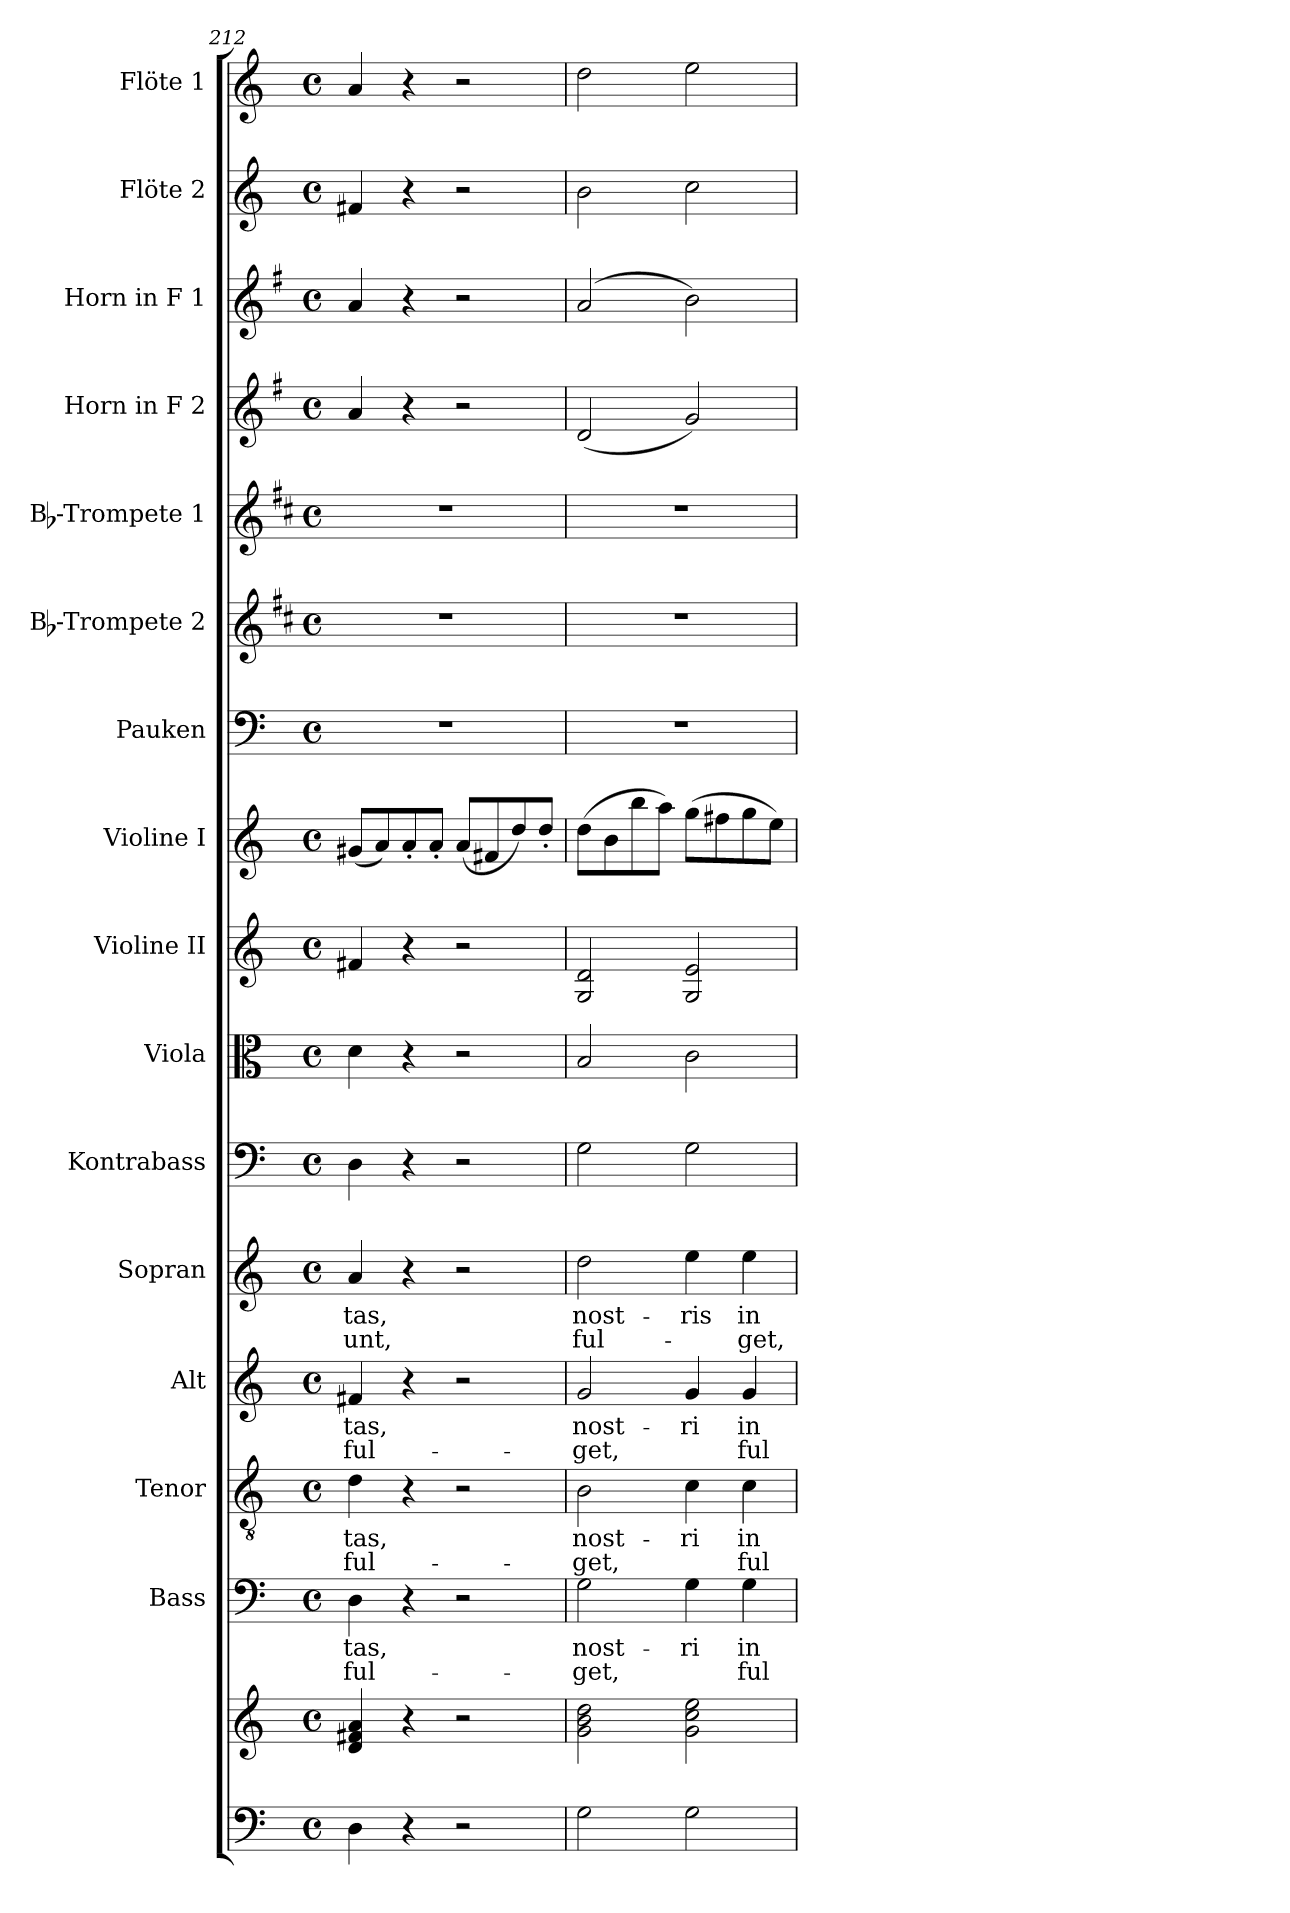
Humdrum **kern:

**kern	**kern	**kern	**text	**text	**kern	**text	**text	**kern	**text	**text	**kern	**text	**text	**kern	**kern	**kern	**kern	**kern	**kern	**kern	**kern	**kern	**kern	**kern
*part16	*part16	*part15	*part15	*part15	*part14	*part14	*part14	*part13	*part13	*part13	*part12	*part12	*part12	*part11	*part10	*part9	*part8	*part7	*part6	*part5	*part4	*part3	*part2	*part1
*staff17	*staff16	*staff15	*staff15	*staff15	*staff14	*staff14	*staff14	*staff13	*staff13	*staff13	*staff12	*staff12	*staff12	*staff11	*staff10	*staff9	*staff8	*staff7	*staff6	*staff5	*staff4	*staff3	*staff2	*staff1
*	*	*I"Bass	*	*	*I"Tenor	*	*	*I"Alt	*	*	*I"Sopran	*	*	*I"Kontrabass	*I"Viola	*I"Violine II	*I"Violine I	*I"Pauken	*I"Bb-Trompete 2	*I"Bb-Trompete 1	*I"Horn in F 2	*I"Horn in F 1	*I"Flöte 2	*I"Flöte 1
*	*	*I'B.	*	*	*I'T.	*	*	*I'A.	*	*	*I'S.	*	*	*I'Kb.	*I'Vla.	*I'Vl. II	*I'Vl. I	*I'Pk.	*I'Bb Trp. 2	*I'Bb Trp. 1	*	*	*I'Fl. 2	*I'Fl. 1
*clefF4	*clefG2	*clefF4	*	*	*clefGv2	*	*	*clefG2	*	*	*clefG2	*	*	*clefF4	*clefC3	*clefG2	*clefG2	*clefF4	*clefG2	*clefG2	*clefG2	*clefG2	*clefG2	*clefG2
*	*	*	*	*	*	*	*	*	*	*	*	*	*	*ITrd7c12	*	*	*	*	*ITrd1c2	*ITrd1c2	*ITrd4c7	*ITrd4c7	*	*
*k[]	*k[]	*k[]	*	*	*k[]	*	*	*k[]	*	*	*k[]	*	*	*k[]	*k[]	*k[]	*k[]	*k[]	*k[]	*k[]	*k[]	*k[]	*k[]	*k[]
*C:	*C:	*C:	*	*	*C:	*	*	*C:	*	*	*C:	*	*	*C:	*C:	*C:	*C:	*C:	*C:	*C:	*C:	*C:	*C:	*C:
*M4/4	*M4/4	*M4/4	*	*	*M4/4	*	*	*M4/4	*	*	*M4/4	*	*	*M4/4	*M4/4	*M4/4	*M4/4	*M4/4	*M4/4	*M4/4	*M4/4	*M4/4	*M4/4	*M4/4
*met(c)	*met(c)	*met(c)	*	*	*met(c)	*	*	*met(c)	*	*	*met(c)	*	*	*met(c)	*met(c)	*met(c)	*met(c)	*met(c)	*met(c)	*met(c)	*met(c)	*met(c)	*met(c)	*met(c)
=212	=212	=212	=212	=212	=212	=212	=212	=212	=212	=212	=212	=212	=212	=212	=212	=212	=212	=212	=212	=212	=212	=212	=212	=212
!	!	!	!LO:LY:b	!LO:LY:b	!	!LO:LY:b	!LO:LY:b	!	!LO:LY:b	!LO:LY:b	!	!LO:LY:b	!LO:LY:b	!	!	!	!	!	!	!	!	!	!	!
4D\	4d/ 4f#X/ 4a/	4D\	-tas,	ful-	4d\	-tas,	ful-	4f#X/	-tas,	ful-	4a/	-tas,	-unt,	4DD\	4d\	4f#X/	(<8g#X/L	1r	1r	1r	4d/	4d/	4f#X/	4a/
.	.	.	.	.	.	.	.	.	.	.	.	.	.	.	.	.	8a/)	.	.	.	.	.	.	.
4r	4r	4r	.	.	4r	.	.	4r	.	.	4r	.	.	4r	4r	4r	8a'</	.	.	.	4r	4r	4r	4r
.	.	.	.	.	.	.	.	.	.	.	.	.	.	.	.	.	8a'</J	.	.	.	.	.	.	.
2r	2r	2r	.	.	2r	.	.	2r	.	.	2r	.	.	2r	2r	2r	(<8a/L	.	.	.	2r	2r	2r	2r
.	.	.	.	.	.	.	.	.	.	.	.	.	.	.	.	.	8f#X/	.	.	.	.	.	.	.
.	.	.	.	.	.	.	.	.	.	.	.	.	.	.	.	.	8dd/)	.	.	.	.	.	.	.
.	.	.	.	.	.	.	.	.	.	.	.	.	.	.	.	.	8dd'</J	.	.	.	.	.	.	.
=213	=213	=213	=213	=213	=213	=213	=213	=213	=213	=213	=213	=213	=213	=213	=213	=213	=213	=213	=213	=213	=213	=213	=213	=213
!	!	!	!LO:LY:b	!LO:LY:b	!	!LO:LY:b	!LO:LY:b	!	!LO:LY:b	!LO:LY:b	!	!LO:LY:b	!LO:LY:b	!	!	!	!	!	!	!	!	!	!	!
2G\	2g\ 2b\ 2dd\	2G\	nost-	-get,	2B\	nost-	-get,	2g/	nost-	-get,	2dd\	nost-	ful-	2GG\	2B/	2G/ 2d/	(>8dd\L	1r	1r	1r	(<2G/	(2d/	2b\	2dd\
.	.	.	.	.	.	.	.	.	.	.	.	.	.	.	.	.	8b\	.	.	.	.	.	.	.
.	.	.	.	.	.	.	.	.	.	.	.	.	.	.	.	.	8bb\	.	.	.	.	.	.	.
.	.	.	.	.	.	.	.	.	.	.	.	.	.	.	.	.	8aa\J)	.	.	.	.	.	.	.
!	!	!	!LO:LY:b	!	!	!LO:LY:b	!	!	!LO:LY:b	!	!	!LO:LY:b	!	!	!	!	!	!	!	!	!	!	!	!
2G\	2g\ 2cc\ 2ee\	4G\	-ri	.	4c\	-ri	.	4g/	-ri	.	4ee\	-ris	.	2GG\	2c\	2G/ 2e/	(>8gg\L	.	.	.	2c/)	2e\)	2cc\	2ee\
.	.	.	.	.	.	.	.	.	.	.	.	.	.	.	.	.	8ff#X\	.	.	.	.	.	.	.
!	!	!	!LO:LY:b	!LO:LY:b	!	!LO:LY:b	!LO:LY:b	!	!LO:LY:b	!LO:LY:b	!	!LO:LY:b	!LO:LY:b	!	!	!	!	!	!	!	!	!	!	!
.	.	4G\	in-	ful-	4c\	in-	ful-	4g/	in-	ful-	4ee\	in-	-get,	.	.	.	8gg\	.	.	.	.	.	.	.
.	.	.	.	.	.	.	.	.	.	.	.	.	.	.	.	.	8ee\J)	.	.	.	.	.	.	.
=	=	=	=	=	=	=	=	=	=	=	=	=	=	=	=	=	=	=	=	=	=	=	=	=
*-	*-	*-	*-	*-	*-	*-	*-	*-	*-	*-	*-	*-	*-	*-	*-	*-	*-	*-	*-	*-	*-	*-	*-	*-
